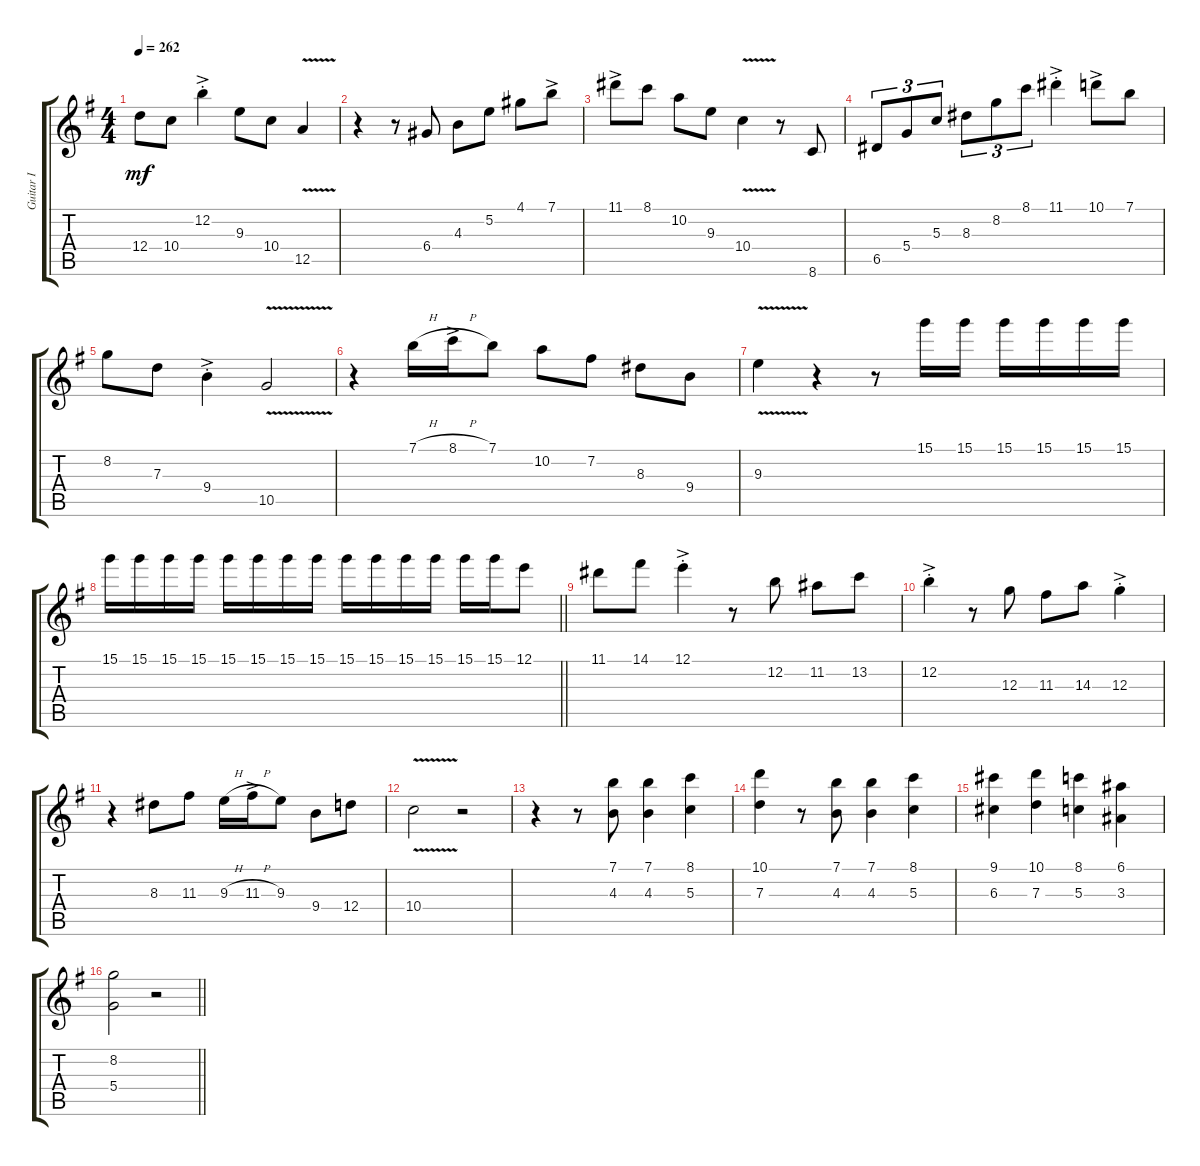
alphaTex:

\track ("Guitar I" "Guitar I") {instrument acousticguitarsteel}
\staff {score tabs}
\tuning (E4 B3 G3 D3 A2 E2) {hide}
\ts (4 4)
\section ("" "")
\tempo 262
\clef g2
\ks g
12.4.8{dy mf} 10.4.8 12.2{ac st}.4 9.3.8 10.4.8 12.5{v}.4 |
r.4 r.8 6.4.8 4.3.8 5.2.8 4.1.8 7.1{ac}.8 |
11.1{ac}.8 8.1.8 10.2.8 9.3.8 10.4{v}.4 r.8 8.6.8 |
6.5.8{tu (3 2)} 5.4.8{tu (3 2)} 5.3.8{tu (3 2)} 8.3.8{tu (3 2)} 8.2.8{tu (3 2)} 8.1.8{tu (3 2)} 11.1{ac st}.4 10.1{ac}.8 7.1.8 |
8.2.8 7.3.8 9.4{ac st}.4 10.5{v}.2 |
r.4 7.1{h}.16 8.1{h ac}.16 7.1.8 10.2.8 7.2.8 8.3.8 9.4.8 |
9.3{v}.4 r.4 r.8 15.1.16 15.1.16 15.1.16 15.1.16 15.1.16 15.1.16 |
\barLineRight lightlight
15.1.16 15.1.16 15.1.16 15.1.16 15.1.16 15.1.16 15.1.16 15.1.16 15.1.16 15.1.16 15.1.16 15.1.16 15.1.16 15.1.16 12.1.8 |
\section ("" "")
11.1.8 14.1.8 12.1{ac st}.4 r.8 12.2.8 11.2.8 13.2.8 |
12.2{ac st}.4 r.8 12.3.8 11.3.8 14.3.8 12.3{ac st}.4 |
r.4 8.3.8 11.3.8 9.3{h}.16 11.3{h ac}.16 9.3.8 9.4.8 12.4.8 |
10.4{v}.2 r.2 |
r.4 r.8 (7.1 4.3).8 (7.1 4.3).4 (8.1 5.3).4 |
(10.1 7.3).4 r.8 (7.1 4.3).8 (7.1 4.3).4 (8.1 5.3).4 |
(9.1 6.3).4 (10.1 7.3).4 (8.1 5.3).4 (6.1 3.3).4 |
\barLineRight lightlight
(8.2 5.4).2 r.2
